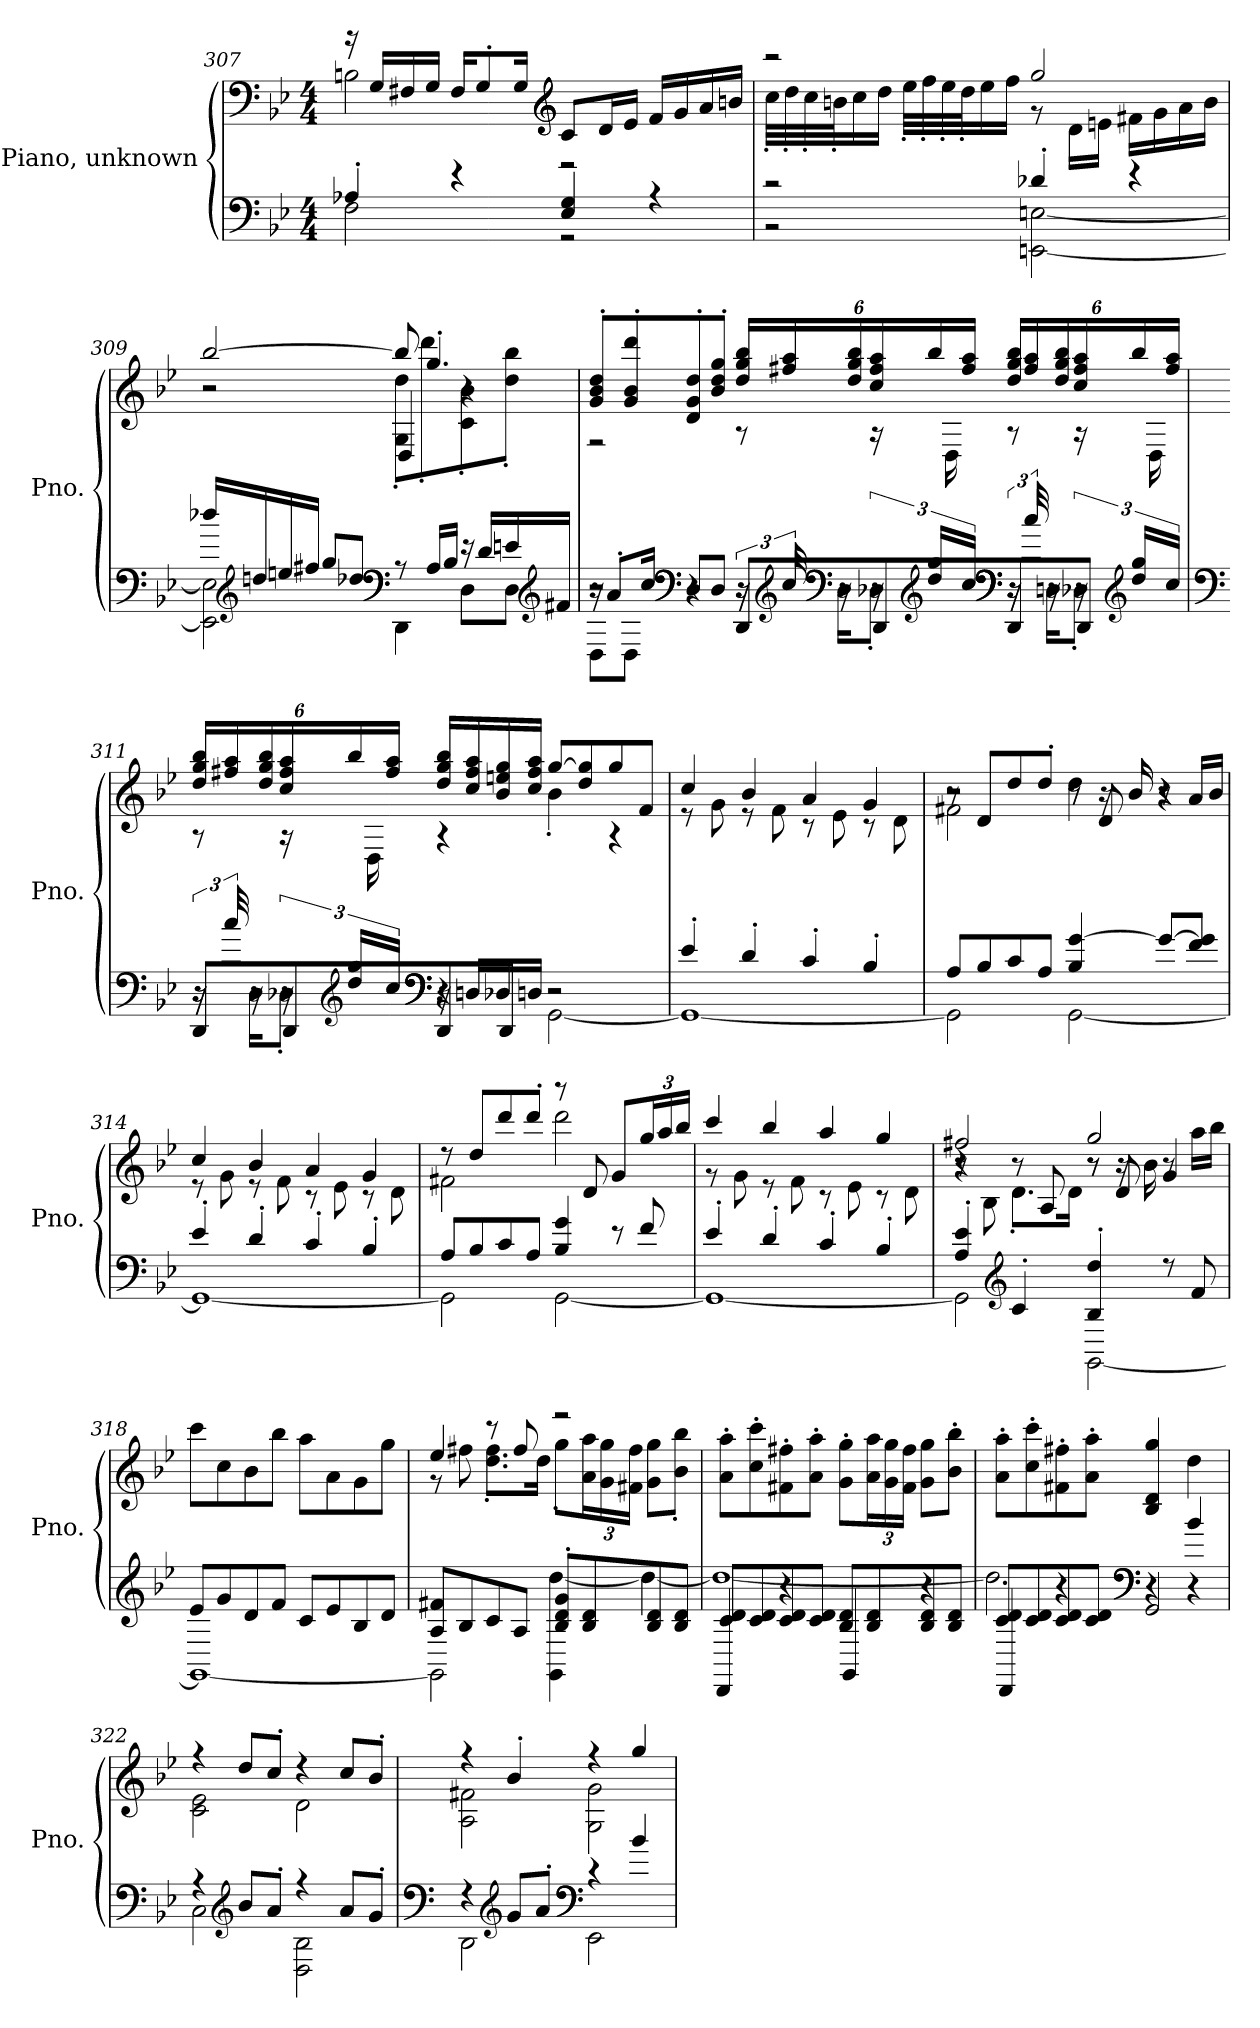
**kern	**kern
*part1	*part1
*staff2	*staff1
*I"Piano, unknown	*
*I'Pno.	*
*clefF4	*clefF4
*k[b-e-]	*k[b-e-]
*M4/4	*M4/4
=307	=307
*^	*^
4A-X'/	2F\	16r	2Bn\
.	.	16G/LL	.
.	.	16F#X/	.
.	.	16G/JJ	.
4r	.	16F#/KL	.
.	.	8G'/	.
.	.	16G/Jk	.
*	*	*clefG2	*
4E-/ 4G/	2r	8c/L	2r
.	.	16d/L	.
.	.	16e-/JJ	.
4r	.	16f/LL	.
.	.	16g/	.
.	.	16a/	.
.	.	16bn/JJ	.
!!LO:LB:g=z	!!
=308	=308	=308	=308
2r	2r	2r	32cc'\LLL
.	.	.	32dd'\
.	.	.	32cc'\
.	.	.	32bn'\J
.	.	.	16cc\
.	.	.	16dd\JJ
.	.	.	32ee-'\LLL
.	.	.	32ff'\
.	.	.	32ee-'\
.	.	.	32dd'\J
.	.	.	16ee-\
.	.	.	16ff\JJ
4d-X'/	[2EEn\ [2En\	2gg/	8r
.	.	.	16d\LL
.	.	.	16en\JJ
4r	.	.	16f#X\LL
.	.	.	16g\
.	.	.	16a\
.	.	.	16b\JJ
=309	=309	=309	=309
*	*	*	*^
16dd-X/LL	2EE\] 2E\]	[2bb-/	2r	2r
*clefG2	*	*	*	*
16ddn/	.	.	.	.
16een/	.	.	.	.
16ff#X/JJ	.	.	.	.
8gg/L	.	.	.	.
8dd-X/J	.	.	.	.
*clefF4	*	*	*	*
8r	4DD\	8bb-/]	8G\' 8dd\'L	4D/
16A/LL	.	4.gg'/	8ddd'\	.
16B-/JJ	.	.	.	.
16r	8D\L	.	8c\' 8b-\'	4r
16d/LL	.	.	.	.
16en/	8D\J	.	8dd\' 8bb-\'J	.
*clefG2	*	*	*	*
16f#X/JJ	.	.	.	.
*	*	*	*v	*v
!!LO:PB:g=z
=310	=310	=310	=310
*	*^	*	*
16r	8D\L	2r	8g/' 8b-/' 8dd/'L	2r
8a'/L	.	.	.	.
.	8D\J	.	8g/' 8b-/' 8ddd/'	.
16cc/Jk	.	.	.	.
*clefF4	*	*	*	*
8D/L	4r	.	8d/' 8g/' 8dd/'	.
8D/J	.	.	8b-/' 8dd/' 8gg/'J	.
*	*	*	*Xbrackettup	*
24r	16r	8DD/L	24dd/ 24gg/ 24bb-/LL	8r
*clefG2	*	*	*	*
48cc/	.	.	24ff#X/ 24aa/	.
*clefF4	*	*	*	*
16r	16D\KL	.	.	.
.	.	.	24dd/ 24gg/ 24bb-/	.
24r	8D-X'\J	8DD/	24cc/ 24ff#/ 24aa/	16r
*clefG2	*	*	*	*
24dd/ 24gg/LL	.	.	24bb-/	.
.	.	.	.	16D\
24cc/JJ	.	.	24ff#/ 24aa/JJ	.
*clefF4	*	*	*	*
24r	16r	8DD/	24dd/ 24gg/ 24bb-/LL	8r
48cc/	.	.	24ff#/ 24aa/	.
16r	16Dn\KL	.	.	.
.	.	.	24dd/ 24gg/ 24bb-/	.
24r	8D-X'\J	8DD/J	24cc/ 24ff#/ 24aa/	16r
*clefG2	*	*	*	*
24dd/ 24gg/LL	.	.	24bb-/	.
.	.	.	.	16D\
24cc/JJ	.	.	24ff#/ 24aa/JJ	.
!!LO:LB:g=z	!!
=311	=311	=311	=311	=311
*clefF4	*	*	*	*
24r	16r	8DD/L	24dd/ 24gg/ 24bb-/LL	8r
48cc/	.	.	24ff#X/ 24aa/	.
16r	16D\KL	.	.	.
.	.	.	24dd/ 24gg/ 24bb-/	.
24r	8D-X'\J	8DD/	24cc/ 24ff#/ 24aa/	16r
*clefG2	*	*	*	*
24dd/ 24gg/LL	.	.	24bb-/	.
.	.	.	.	16D\
24cc/JJ	.	.	24ff#/ 24aa/JJ	.
*clefF4	*	*	*	*
16r	4r	8DD/	16dd/ 16gg/ 16bb-/LL	4r
16Dn/LL	.	.	16cc/ 16ff#/ 16aa/	.
16D-X/	.	8DD/J	16b-/ 16een/ 16gg/	.
16Dn/JJ	.	.	16cc/ 16ff#/ 16aa/JJ	.
2r	[2GG\	2r	[8gg/L	4b-'\
.	.	.	8dd/ 8gg/]	.
.	.	.	8gg/	4r
.	.	.	8f/J	.
*	*v	*v	*	*
=312	=312	=312	=312
4e-'/	1GG_	4cc/	8r
.	.	.	8g\
4d'/	.	4b-/	8r
.	.	.	8f\
4c'/	.	4a/	8r
.	.	.	8e-\
4B-'/	.	4g/	8r
.	.	.	8d\
=313	=313	=313	=313
*	*	*	*^
8A/L	2GG\]	8r	2f#X\	2r
8B-/	.	8d/L	.	.
8c/	.	8dd/	.	.
8A/J	.	8dd'/J	.	.
4B-/ [4g/	[2GG\	8r	4dd\	8r
.	.	16r	.	8d/
.	.	16b-/	.	.
8g/L_	.	8r	4r	4r
8f/ 8g/]J	.	16a/LL	.	.
.	.	16b-/JJ	.	.
*	*	*	*v	*v
!!LO:LB:g=z
=314	=314	=314	=314
4e-'/	1GG_	4cc/	8r
.	.	.	8g\
4d'/	.	4b-/	8r
.	.	.	8f\
4c'/	.	4a/	8r
.	.	.	8e-\
4B-'/	.	4g/	8r
.	.	.	8d\
=315	=315	=315	=315
8A/L	2GG\]	8r	2f#X\
8B-/	.	8dd/L	.
8c/	.	8ddd/	.
8A/J	.	8ddd'/J	.
4B-/ 4g/	[2GG\	8r	2ddd\
.	.	8d/	.
8r	.	8g/L	.
8f/	.	24gg/L	.
.	.	24aa/	.
.	.	24bb-/JJ	.
=316	=316	=316	=316
4e-'/	1GG_	4ccc/	8r
.	.	.	8g\
4d'/	.	4bb-/	8r
.	.	.	8f\
4c'/	.	4aa/	8r
.	.	.	8e-\
4B-'/	.	4gg/	8r
.	.	.	8d\
=317	=317	=317	=317
*	*	*	*^
4A/' 4e-/'	2GG\]	2ff#X/	8r	4r
.	.	.	8B-\	.
*clefG2	*	*	*	*
4c'/	.	.	8.d'\L	8r
.	.	.	.	8A/
.	.	.	16d\Jk	.
4B-/' 4dd/'	[2GG\	2gg/	8r	8r
.	.	.	16r	8d/
.	.	.	16b-\	.
8r	.	.	8r	4g/
8f/	.	.	16aa\LL	.
.	.	.	16bb-\JJ	.
*	*	*v	*v	*v
!!LO:LB:g=z
=318	=318	=318
8e-/L	1GG_	8ccc\L
8g/	.	8cc\
8d/	.	8b-\
8f/J	.	8bb-\J
8c/L	.	8aa\L
8e-/	.	8a\
8B-/	.	8g\
8d/J	.	8gg\J
=319	=319	=319
*	*	*^
8A/ 8f#X/L	2GG\]	4ee-/	8r
8B-/	.	.	8ff#X\
8c/	.	8r	8.dd\' 8.ff#\'L
8A/J	.	8ff#/	.
.	.	.	16dd\Jk
8B-/' 8d/' 8g/'L	4GG\ [4dd\	2r	8gg'\L
8B-/ 8d/	.	.	24a\ 24aa\L
.	.	.	24g\ 24gg\
.	.	.	24f#X\ 24ff#\JJ
8B-/ 8d/	4dd\_	.	8g\ 8gg\L
8B-/ 8d/J	.	.	8b-\' 8bb-\'J
*	*	*v	*v
=320	=320	=320
*	*^	*
8c/ 8d/L	1dd_	4DD/	8a\' 8aa\'L
8c/ 8d/	.	.	8cc\' 8ccc\'
8c/ 8d/	.	4r	8f#X\' 8ff#X\'
8c/ 8d/J	.	.	8a\' 8aa\'J
8B-/ 8d/L	.	4GG/	8g\' 8gg\'L
8B-/ 8d/	.	.	24a\ 24aa\L
.	.	.	24g\ 24gg\
.	.	.	24f#\ 24ff#\JJ
8B-/ 8d/	.	4r	8g\ 8gg\L
8B-/ 8d/J	.	.	8b-\' 8bb-\'J
!!LO:LB:g=z
=321	=321	=321	=321
8c/ 8d/L	2.dd\]	4DD/	8a\' 8aa\'L
8c/ 8d/	.	.	8cc\' 8ccc\'
8c/ 8d/	.	4r	8f#X\' 8ff#X\'
8c/ 8d/J	.	.	8a\' 8aa\'J
*clefF4	*	*	*
4r	.	2GG/	4B-/ 4d/ 4gg/
4b-/	4r	.	4dd\
*	*v	*v	*
=322	=322	=322
*	*	*^
4r	2C\	4r	2c\ 2e-\
*clefG2	*	*	*
8b-/L	.	8dd/L	.
8a'/J	.	8cc'/J	.
4r	2D\ 2B-\	4r	2d\
8a/L	.	8cc/L	.
8g'/J	.	8b-'/J	.
=323	=323	=323	=323
*clefF4	*	*	*
4r	2DD\	4r	2A\ 2f#X\
*clefG2	*	*	*
8g/L	.	4b-'/	.
8a'/J	.	.	.
*clefF4	*	*	*
4r	2EE-\	4r	2G\ 2g\
4b-/	.	4gg/	.
*v	*v	*	*
*	*v	*v
=	=
*-	*-
